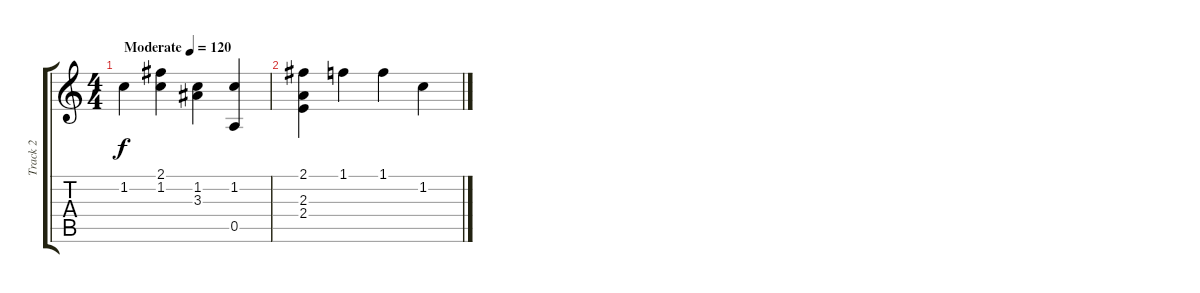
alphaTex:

\track ("Track 2" "Track 2") {instrument acousticguitarsteel}
\staff {score tabs}
\tuning (E4 B3 G3 D3 A2 E2) {hide}
\ts (4 4)
\tempo (120 "Moderate")
\clef g2
\ks c
1.2.4{dy f instrument acousticguitarsteel} (2.1 1.2).4 (1.2 3.3).4 (1.2 0.5).4 |
(2.1 2.3 2.4).4 1.1.4 1.1.4 1.2.4
